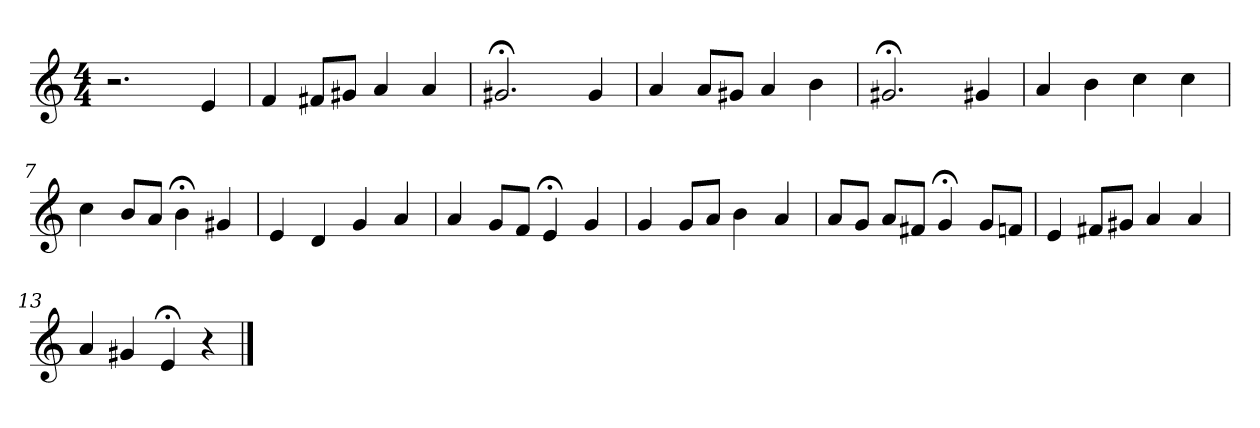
**kern
*part1
*staff1
*clefG2
*k[]
*C:
*M4/4
=1
2.r
4e
=2
4f
8f#X/L
8g#X/J
4a
4a
=3
2.g#X;<
4g#
=4
4a
8a/L
8g#X/J
4a
4b
=5
2.g#X;<
4g#X
=6
4a
4b
4cc
4cc
=7
4cc
8b/L
8a/J
4b;<
4g#X
=8
4e
4d
4g
4a
=9
4a
8g/L
8f/J
4e;<
4g
=10
4g
8g/L
8a/J
4b
4a
=11
8a/L
8g/J
8a/L
8f#X/J
4g;<
8g/L
8fn/J
=12
4e
8f#X/L
8g#X/J
4a
4a
=13
4a
4g#X
4e;<
4r
==
*-
